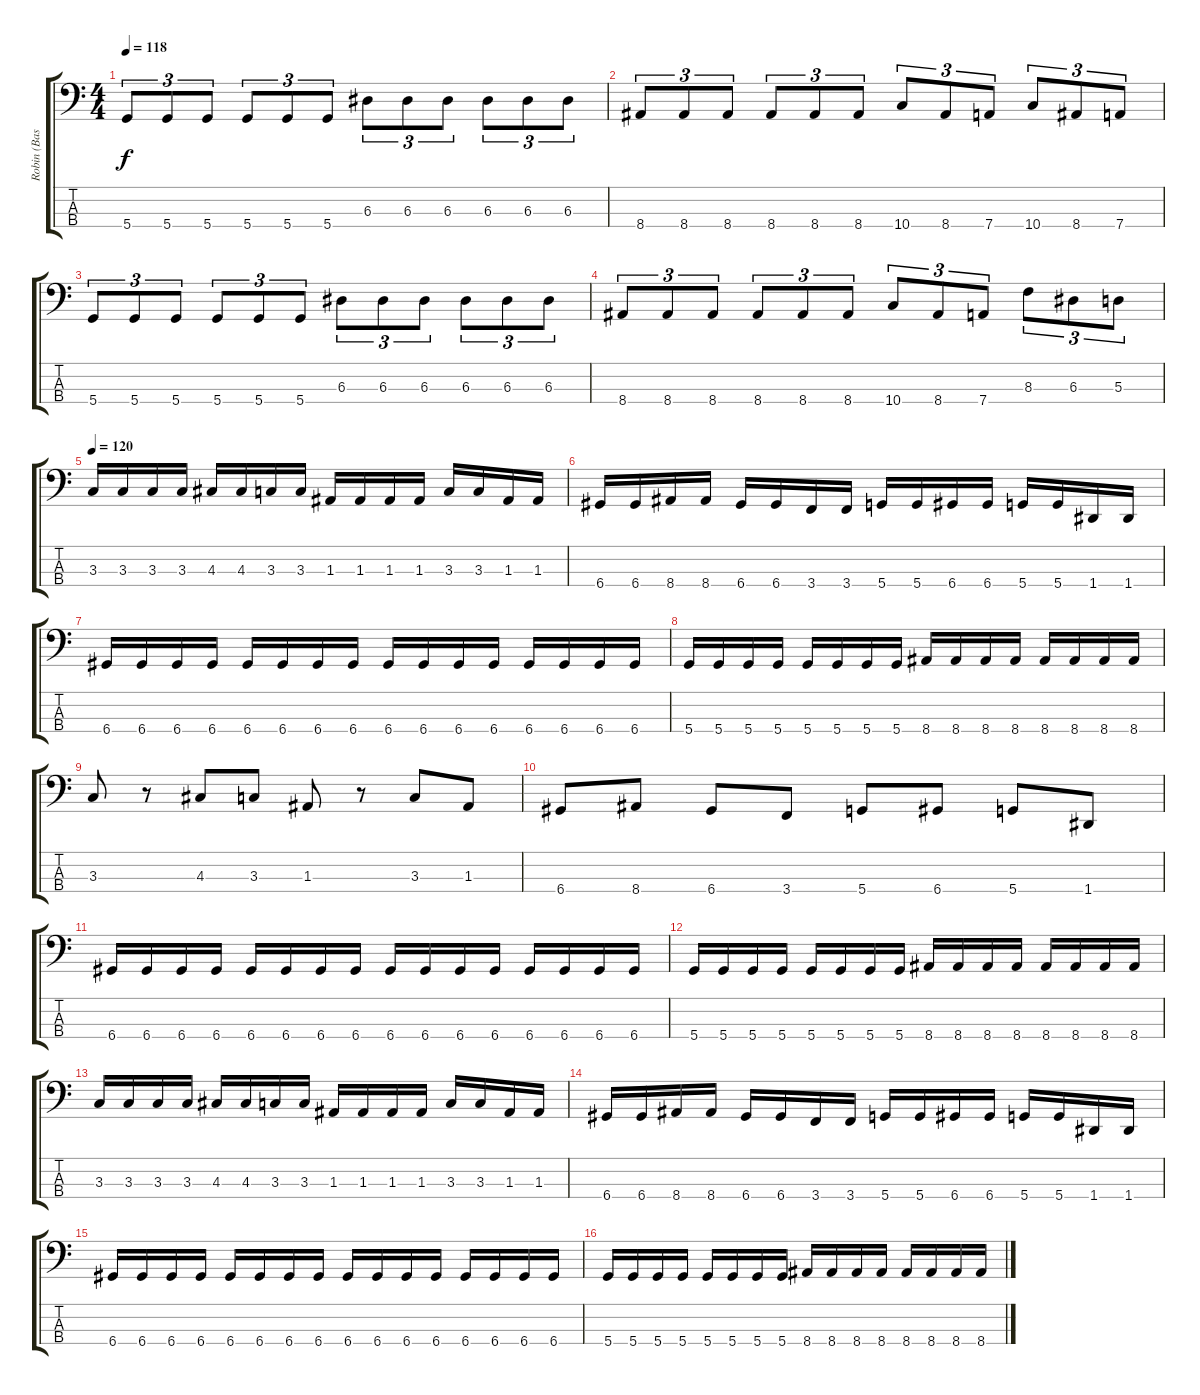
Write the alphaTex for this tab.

\track ("Robin (Bass)" "Robin (Bas") {instrument electricbassfinger}
\staff {score tabs}
\tuning (G2 D2 A1 D1) {hide}
\ts (4 4)
\tempo 118
\clef f4
\ks c
5.4.8{tu (3 2) dy f} 5.4.8{tu (3 2)} 5.4.8{tu (3 2)} 5.4.8{tu (3 2)} 5.4.8{tu (3 2)} 5.4.8{tu (3 2)} 6.3.8{tu (3 2)} 6.3.8{tu (3 2)} 6.3.8{tu (3 2)} 6.3.8{tu (3 2)} 6.3.8{tu (3 2)} 6.3.8{tu (3 2)} |
8.4.8{tu (3 2)} 8.4.8{tu (3 2)} 8.4.8{tu (3 2)} 8.4.8{tu (3 2)} 8.4.8{tu (3 2)} 8.4.8{tu (3 2)} 10.4.8{tu (3 2)} 8.4.8{tu (3 2)} 7.4.8{tu (3 2)} 10.4.8{tu (3 2)} 8.4.8{tu (3 2)} 7.4.8{tu (3 2)} |
5.4.8{tu (3 2)} 5.4.8{tu (3 2)} 5.4.8{tu (3 2)} 5.4.8{tu (3 2)} 5.4.8{tu (3 2)} 5.4.8{tu (3 2)} 6.3.8{tu (3 2)} 6.3.8{tu (3 2)} 6.3.8{tu (3 2)} 6.3.8{tu (3 2)} 6.3.8{tu (3 2)} 6.3.8{tu (3 2)} |
8.4.8{tu (3 2)} 8.4.8{tu (3 2)} 8.4.8{tu (3 2)} 8.4.8{tu (3 2)} 8.4.8{tu (3 2)} 8.4.8{tu (3 2)} 10.4.8{tu (3 2)} 8.4.8{tu (3 2)} 7.4.8{tu (3 2)} 8.3.8{tu (3 2)} 6.3.8{tu (3 2)} 5.3.8{tu (3 2)} |
\tempo 120
3.3.16 3.3.16 3.3.16 3.3.16 4.3.16 4.3.16 3.3.16 3.3.16 1.3.16 1.3.16 1.3.16 1.3.16 3.3.16 3.3.16 1.3.16 1.3.16 |
6.4.16 6.4.16 8.4.16 8.4.16 6.4.16 6.4.16 3.4.16 3.4.16 5.4.16 5.4.16 6.4.16 6.4.16 5.4.16 5.4.16 1.4.16 1.4.16 |
6.4.16 6.4.16 6.4.16 6.4.16 6.4.16 6.4.16 6.4.16 6.4.16 6.4.16 6.4.16 6.4.16 6.4.16 6.4.16 6.4.16 6.4.16 6.4.16 |
5.4.16 5.4.16 5.4.16 5.4.16 5.4.16 5.4.16 5.4.16 5.4.16 8.4.16 8.4.16 8.4.16 8.4.16 8.4.16 8.4.16 8.4.16 8.4.16 |
3.3.8 r.8 4.3.8 3.3.8 1.3.8 r.8 3.3.8 1.3.8 |
6.4.8 8.4.8 6.4.8 3.4.8 5.4.8 6.4.8 5.4.8 1.4.8 |
6.4.16 6.4.16 6.4.16 6.4.16 6.4.16 6.4.16 6.4.16 6.4.16 6.4.16 6.4.16 6.4.16 6.4.16 6.4.16 6.4.16 6.4.16 6.4.16 |
5.4.16 5.4.16 5.4.16 5.4.16 5.4.16 5.4.16 5.4.16 5.4.16 8.4.16 8.4.16 8.4.16 8.4.16 8.4.16 8.4.16 8.4.16 8.4.16 |
3.3.16 3.3.16 3.3.16 3.3.16 4.3.16 4.3.16 3.3.16 3.3.16 1.3.16 1.3.16 1.3.16 1.3.16 3.3.16 3.3.16 1.3.16 1.3.16 |
6.4.16 6.4.16 8.4.16 8.4.16 6.4.16 6.4.16 3.4.16 3.4.16 5.4.16 5.4.16 6.4.16 6.4.16 5.4.16 5.4.16 1.4.16 1.4.16 |
6.4.16 6.4.16 6.4.16 6.4.16 6.4.16 6.4.16 6.4.16 6.4.16 6.4.16 6.4.16 6.4.16 6.4.16 6.4.16 6.4.16 6.4.16 6.4.16 |
5.4.16 5.4.16 5.4.16 5.4.16 5.4.16 5.4.16 5.4.16 5.4.16 8.4.16 8.4.16 8.4.16 8.4.16 8.4.16 8.4.16 8.4.16 8.4.16
